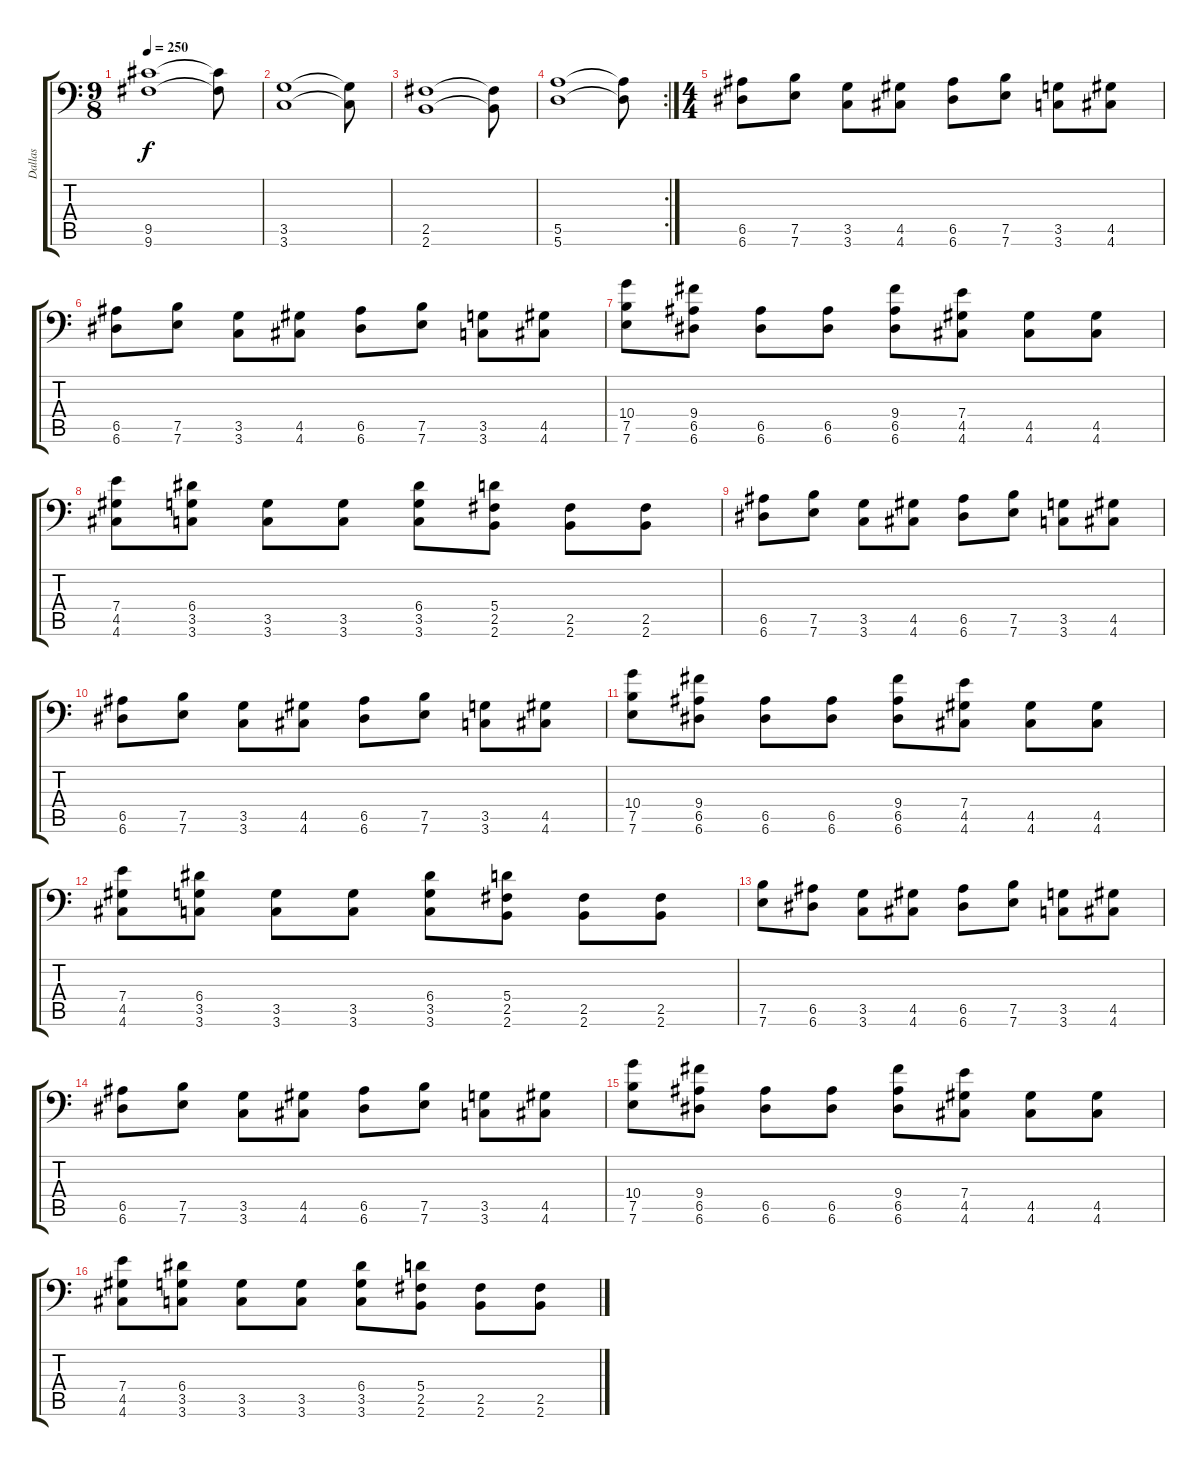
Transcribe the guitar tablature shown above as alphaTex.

\track ("Dallas" "Dallas") {instrument overdrivenguitar}
\staff {score tabs}
\tuning (B3 Gb3 D3 A2 E2 A1) {hide}
\ts (9 8)
\tempo 250
\clef f4
\ks c
(9.5 9.6).1{dy f} (9.5{t} 9.6{t}).8 |
(3.5 3.6).1 (3.5{t} 3.6{t}).8 |
(2.5 2.6).1 (2.5{t} 2.6{t}).8 |
\rc 2
(5.5 5.6).1 (5.5{t} 5.6{t}).8 |
\ts (4 4)
(6.5 6.6).8 (7.5 7.6).8 (3.5 3.6).8 (4.5 4.6).8 (6.5 6.6).8 (7.5 7.6).8 (3.5 3.6).8 (4.5 4.6).8 |
(6.5 6.6).8 (7.5 7.6).8 (3.5 3.6).8 (4.5 4.6).8 (6.5 6.6).8 (7.5 7.6).8 (3.5 3.6).8 (4.5 4.6).8 |
(10.4 7.5 7.6).8 (9.4 6.5 6.6).8 (6.5 6.6).8 (6.5 6.6).8 (9.4 6.5 6.6).8 (7.4 4.5 4.6).8 (4.5 4.6).8 (4.5 4.6).8 |
(7.4 4.5 4.6).8 (6.4 3.5 3.6).8 (3.5 3.6).8 (3.5 3.6).8 (6.4 3.5 3.6).8 (5.4 2.5 2.6).8 (2.5 2.6).8 (2.5 2.6).8 |
(6.5 6.6).8 (7.5 7.6).8 (3.5 3.6).8 (4.5 4.6).8 (6.5 6.6).8 (7.5 7.6).8 (3.5 3.6).8 (4.5 4.6).8 |
(6.5 6.6).8 (7.5 7.6).8 (3.5 3.6).8 (4.5 4.6).8 (6.5 6.6).8 (7.5 7.6).8 (3.5 3.6).8 (4.5 4.6).8 |
(10.4 7.5 7.6).8 (9.4 6.5 6.6).8 (6.5 6.6).8 (6.5 6.6).8 (9.4 6.5 6.6).8 (7.4 4.5 4.6).8 (4.5 4.6).8 (4.5 4.6).8 |
(7.4 4.5 4.6).8 (6.4 3.5 3.6).8 (3.5 3.6).8 (3.5 3.6).8 (6.4 3.5 3.6).8 (5.4 2.5 2.6).8 (2.5 2.6).8 (2.5 2.6).8 |
(7.5 7.6).8 (6.5 6.6).8 (3.5 3.6).8 (4.5 4.6).8 (6.5 6.6).8 (7.5 7.6).8 (3.5 3.6).8 (4.5 4.6).8 |
(6.5 6.6).8 (7.5 7.6).8 (3.5 3.6).8 (4.5 4.6).8 (6.5 6.6).8 (7.5 7.6).8 (3.5 3.6).8 (4.5 4.6).8 |
(10.4 7.5 7.6).8 (9.4 6.5 6.6).8 (6.5 6.6).8 (6.5 6.6).8 (9.4 6.5 6.6).8 (7.4 4.5 4.6).8 (4.5 4.6).8 (4.5 4.6).8 |
(7.4 4.5 4.6).8 (6.4 3.5 3.6).8 (3.5 3.6).8 (3.5 3.6).8 (6.4 3.5 3.6).8 (5.4 2.5 2.6).8 (2.5 2.6).8 (2.5 2.6).8
